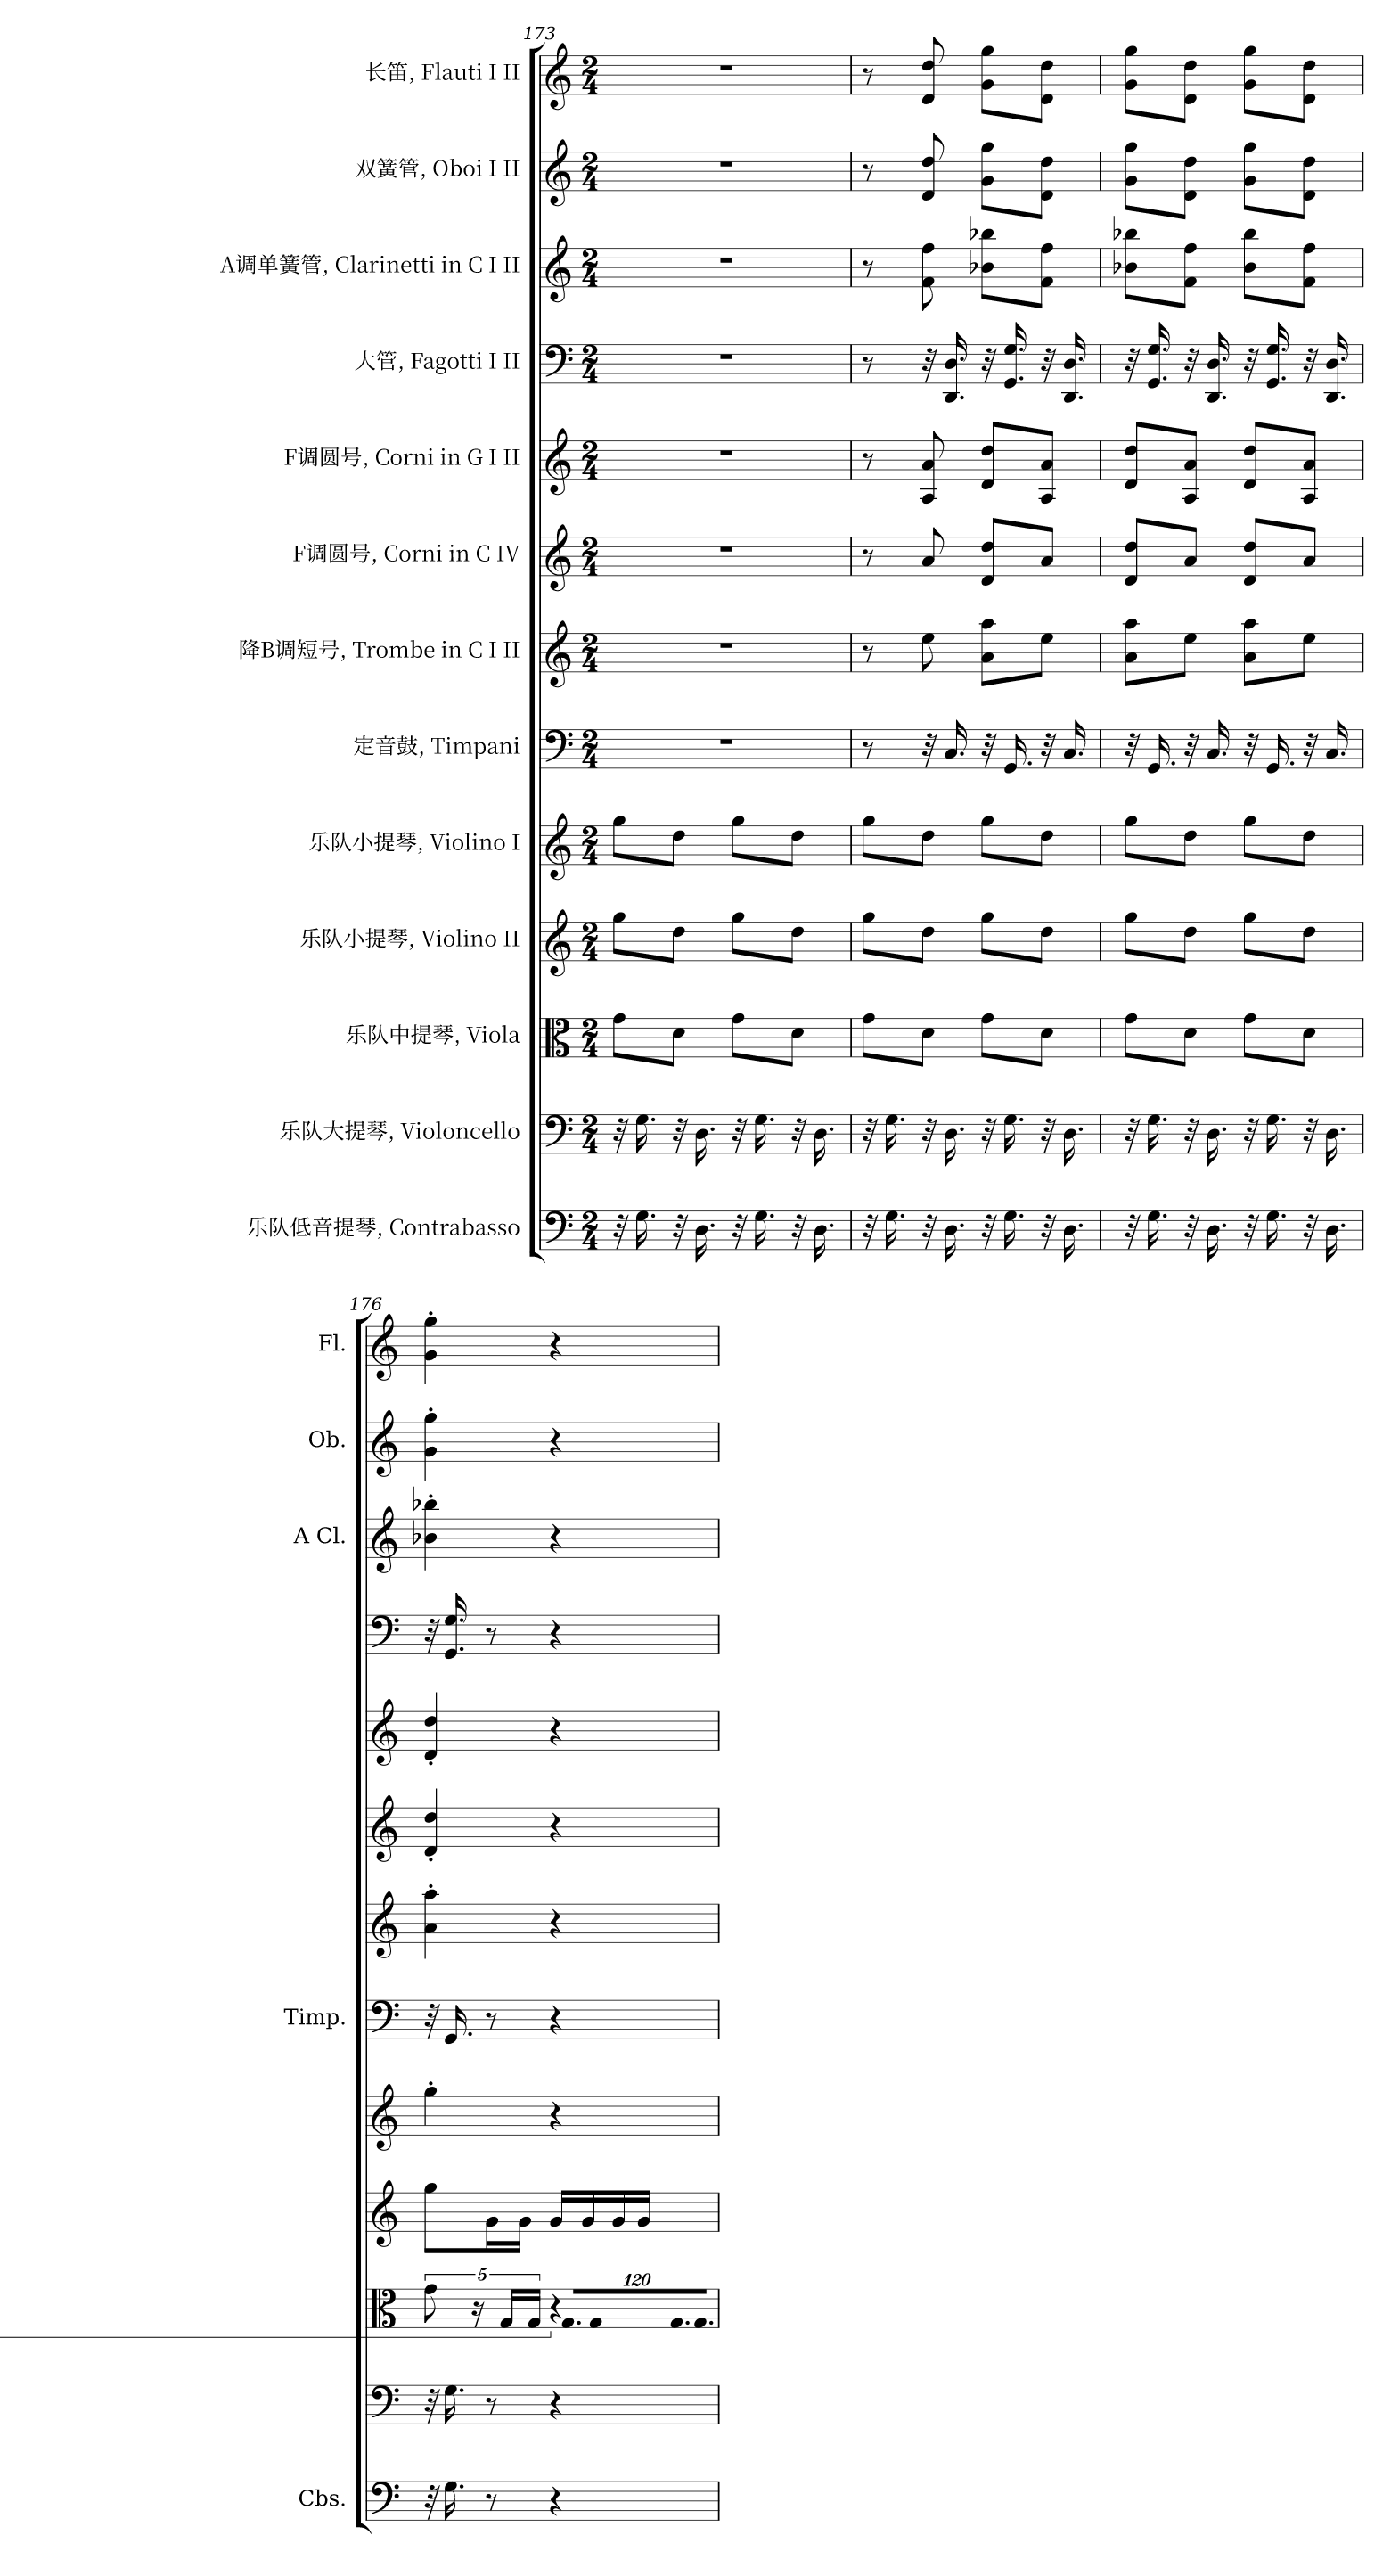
**kern	**kern	**kern	**kern	**kern	**kern	**kern	**kern	**kern	**kern	**kern	**kern	**kern
*part13	*part12	*part11	*part10	*part9	*part8	*part7	*part6	*part5	*part4	*part3	*part2	*part1
*staff13	*staff12	*staff11	*staff10	*staff9	*staff8	*staff7	*staff6	*staff5	*staff4	*staff3	*staff2	*staff1
*I"乐队低音提琴, Contrabasso	*I"乐队大提琴, Violoncello	*I"乐队中提琴, Viola	*I"乐队小提琴, Violino II	*I"乐队小提琴, Violino I	*I"定音鼓, Timpani	*I"降B调短号, Trombe in C I II	*I"F调圆号, Corni in C IV	*I"F调圆号, Corni in G I II	*I"大管, Fagotti I II	*I"A调单簧管, Clarinetti in C I II	*I"双簧管, Oboi I II	*I"长笛, Flauti I II
*I'Cbs.	*	*	*	*	*I'Timp.	*	*	*	*	*I'A Cl.	*I'Ob.	*I'Fl.
!!LO:PB:g=z
*clefF4	*clefF4	*clefC3	*clefG2	*clefG2	*clefF4	*clefG2	*clefG2	*clefG2	*clefF4	*clefG2	*clefG2	*clefG2
*ITrd7c12	*	*	*	*	*	*ITrd1c2	*ITrd4c7	*ITrd4c7	*	*ITrd2c3	*	*
*k[]	*k[]	*k[]	*k[]	*k[]	*k[]	*k[b-e-]	*k[b-]	*k[b-]	*k[]	*k[f#c#g#]	*k[]	*k[]
*M2/4	*M2/4	*M2/4	*M2/4	*M2/4	*M2/4	*M2/4	*M2/4	*M2/4	*M2/4	*M2/4	*M2/4	*M2/4
*MM128	*MM128	*MM128	*MM128	*MM128	*MM128	*MM128	*MM128	*MM128	*MM128	*MM128	*MM128	*MM128
=173	=173	=173	=173	=173	=173	=173	=173	=173	=173	=173	=173	=173
32r	32r	8g\L	8gg\L	8gg\L	2r	2r	2r	2r	2r	2r	2r	2r
16.GG\	16.G\	.	.	.	.	.	.	.	.	.	.	.
32r	32r	8d\J	8dd\J	8dd\J	.	.	.	.	.	.	.	.
16.DD\	16.D\	.	.	.	.	.	.	.	.	.	.	.
32r	32r	8g\L	8gg\L	8gg\L	.	.	.	.	.	.	.	.
16.GG\	16.G\	.	.	.	.	.	.	.	.	.	.	.
32r	32r	8d\J	8dd\J	8dd\J	.	.	.	.	.	.	.	.
16.DD\	16.D\	.	.	.	.	.	.	.	.	.	.	.
=174	=174	=174	=174	=174	=174	=174	=174	=174	=174	=174	=174	=174
*	*	*	*	*	*	*	*	*	*	*	*	*MM128
32r	32r	8g\L	8gg\L	8gg\L	8r	8r	8r	8r	8r	8r	8r	8r
16.GG\	16.G\	.	.	.	.	.	.	.	.	.	.	.
32r	32r	8d\J	8dd\J	8dd\J	32r	8dd\	8d/	8D/ 8d/	32r	8d\ 8dd\	8d/ 8dd/	8d/ 8dd/
16.DD\	16.D\	.	.	.	16.C/	.	.	.	16.DD/ 16.D/	.	.	.
*	*	*	*	*	*	*	*	*	*	*	*	*MM134
32r	32r	8g\L	8gg\L	8gg\L	32r	8g\ 8gg\L	8G/ 8g/L	8G/ 8g/L	32r	8gn\ 8ggn\L	8g\ 8gg\L	8g\ 8gg\L
16.GG\	16.G\	.	.	.	16.GG/	.	.	.	16.GG/ 16.G/	.	.	.
32r	32r	8d\J	8dd\J	8dd\J	32r	8dd\J	8d/J	8D/ 8d/J	32r	8d\ 8dd\J	8d\ 8dd\J	8d\ 8dd\J
16.DD\	16.D\	.	.	.	16.C/	.	.	.	16.DD/ 16.D/	.	.	.
=175	=175	=175	=175	=175	=175	=175	=175	=175	=175	=175	=175	=175
*	*	*	*	*	*	*	*	*	*	*	*	*MM128
32r	32r	8g\L	8gg\L	8gg\L	32r	8g\ 8gg\L	8G/ 8g/L	8G/ 8g/L	32r	8gn\ 8ggn\L	8g\ 8gg\L	8g\ 8gg\L
16.GG\	16.G\	.	.	.	16.GG/	.	.	.	16.GG/ 16.G/	.	.	.
32r	32r	8d\J	8dd\J	8dd\J	32r	8dd\J	8d/J	8D/ 8d/J	32r	8d\ 8dd\J	8d\ 8dd\J	8d\ 8dd\J
16.DD\	16.D\	.	.	.	16.C/	.	.	.	16.DD/ 16.D/	.	.	.
*	*	*	*	*	*	*	*	*	*	*	*	*MM134
32r	32r	8g\L	8gg\L	8gg\L	32r	8g\ 8gg\L	8G/ 8g/L	8G/ 8g/L	32r	8g\ 8gg\L	8g\ 8gg\L	8g\ 8gg\L
16.GG\	16.G\	.	.	.	16.GG/	.	.	.	16.GG/ 16.G/	.	.	.
32r	32r	8d\J	8dd\J	8dd\J	32r	8dd\J	8d/J	8D/ 8d/J	32r	8d\ 8dd\J	8d\ 8dd\J	8d\ 8dd\J
16.DD\	16.D\	.	.	.	16.C/	.	.	.	16.DD/ 16.D/	.	.	.
=176	=176	=176	=176	=176	=176	=176	=176	=176	=176	=176	=176	=176
*	*	*	*	*	*	*	*	*	*	*	*	*MM130
32r	32r	10g\	8gg\L	4gg'\	32r	4g\' 4gg\'	4G/' 4g/'	4G/' 4g/'	32r	4gn\' 4ggn\'	4g\' 4gg\'	4g\' 4gg\'
16.GG\	16.G\	.	.	.	16.GG/	.	.	.	16.GG/ 16.G/	.	.	.
.	.	20r	.	.	.	.	.	.	.	.	.	.
8r	8r	.	16g\L	.	8r	.	.	.	8r	.	.	.
.	.	20G/LL	.	.	.	.	.	.	.	.	.	.
.	.	.	16g\JJ	.	.	.	.	.	.	.	.	.
.	.	20G/JJ	.	.	.	.	.	.	.	.	.	.
!	!	!LO:N:vis=64	!	!	!	!	!	!	!	!	!	!
4r	4r	960%17r	16g/LL	4r	4r	4r	4r	4r	4r	4r	4r	4r
!	!	!LO:N:vis=32.	!	!	!	!	!	!	!	!	!	!
.	.	1920%103G/KLL	.	.	.	.	.	.	.	.	.	.
.	.	.	16g/	.	.	.	.	.	.	.	.	.
!	!	!LO:N:vis=16	!	!	!	!	!	!	!	!	!	!
.	.	1920%137G/	.	.	.	.	.	.	.	.	.	.
.	.	.	16g/	.	.	.	.	.	.	.	.	.
!	!	!LO:N:vis=32.	!	!	!	!	!	!	!	!	!	!
.	.	1920%103G/L	.	.	.	.	.	.	.	.	.	.
.	.	.	16g/JJ	.	.	.	.	.	.	.	.	.
!	!	!LO:N:vis=32.	!	!	!	!	!	!	!	!	!	!
.	.	1920%103G/JJJ	.	.	.	.	.	.	.	.	.	.
=	=	=	=	=	=	=	=	=	=	=	=	=
*-	*-	*-	*-	*-	*-	*-	*-	*-	*-	*-	*-	*-
